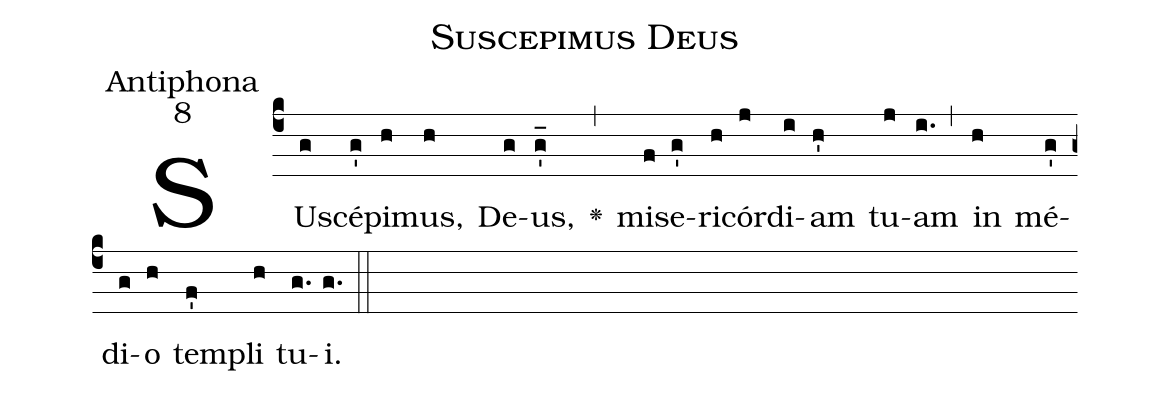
name:Suscepimus Deus;
office-part:Antiphona;
mode:8;
%%
(c4) SU(g)scé(g')pi(h)mus,(h) De(g)us,(g'_) <v>\greheightstar</v>(,) mi(f)se(g')ri(h)cór(j)di(i)am(h') tu(j)am(i.) (,) in(h) mé(g')di(g)o(h) tem(f')pli(h) tu(g.)i.(g.) (::)
